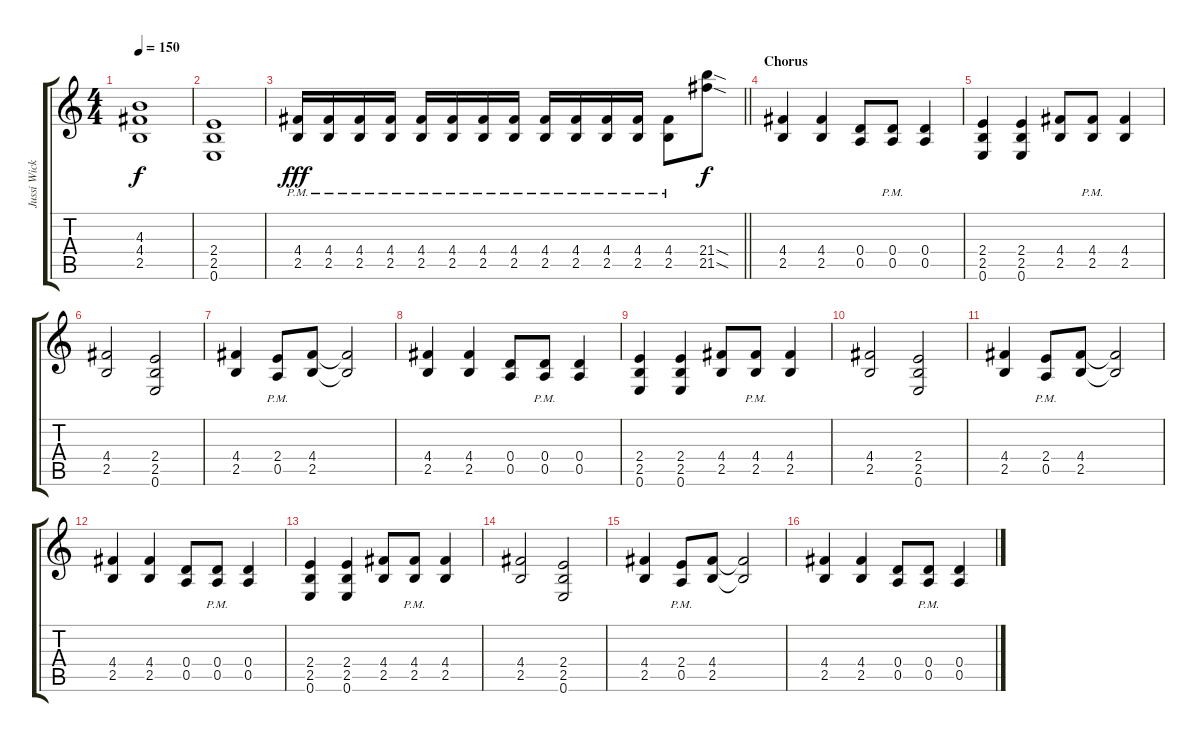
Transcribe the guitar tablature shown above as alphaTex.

\track ("Jussi Wickström" "Jussi Wick") {instrument distortionguitar}
\staff {score tabs}
\tuning (E4 B3 G3 D3 A2 E2) {hide}
\ts (4 4)
\tempo 150
\clef g2
\ks c
(4.3{t} 4.4{t} 2.5{t}).1{dy f} |
(2.4 2.5 0.6).1 |
\barLineRight lightlight
(4.4{pm} 2.5{pm}).16{dy fff} (4.4{pm} 2.5{pm}).16 (4.4{pm} 2.5{pm}).16 (4.4{pm} 2.5{pm}).16 (4.4{pm} 2.5{pm}).16 (4.4{pm} 2.5{pm}).16 (4.4{pm} 2.5{pm}).16 (4.4{pm} 2.5{pm}).16 (4.4{pm} 2.5{pm}).16 (4.4{pm} 2.5{pm}).16 (4.4{pm} 2.5{pm}).16 (4.4{pm} 2.5{pm}).16 (4.4{pm} 2.5{pm}).8 (21.4{sod} 21.5{sod}).8{dy f} |
\section ("" "Chorus")
(4.4 2.5).4 (4.4 2.5).4 (0.4 0.5).8 (0.4{pm} 0.5{pm}).8 (0.4 0.5).4 |
(2.4 2.5 0.6).4 (2.4 2.5 0.6).4 (4.4 2.5).8 (4.4{pm} 2.5{pm}).8 (4.4 2.5).4 |
(4.4 2.5).2 (2.4 2.5 0.6).2 |
(4.4 2.5).4 (2.4{pm} 0.5{pm}).8 (4.4 2.5).8 (4.4{t} 2.5{t}).2 |
(4.4 2.5).4 (4.4 2.5).4 (0.4 0.5).8 (0.4{pm} 0.5{pm}).8 (0.4 0.5).4 |
(2.4 2.5 0.6).4 (2.4 2.5 0.6).4 (4.4 2.5).8 (4.4{pm} 2.5{pm}).8 (4.4 2.5).4 |
(4.4 2.5).2 (2.4 2.5 0.6).2 |
(4.4 2.5).4 (2.4{pm} 0.5{pm}).8 (4.4 2.5).8 (4.4{t} 2.5{t}).2 |
(4.4 2.5).4 (4.4 2.5).4 (0.4 0.5).8 (0.4{pm} 0.5{pm}).8 (0.4 0.5).4 |
(2.4 2.5 0.6).4 (2.4 2.5 0.6).4 (4.4 2.5).8 (4.4{pm} 2.5{pm}).8 (4.4 2.5).4 |
(4.4 2.5).2 (2.4 2.5 0.6).2 |
(4.4 2.5).4 (2.4{pm} 0.5{pm}).8 (4.4 2.5).8 (4.4{t} 2.5{t}).2 |
(4.4 2.5).4 (4.4 2.5).4 (0.4 0.5).8 (0.4{pm} 0.5{pm}).8 (0.4 0.5).4
